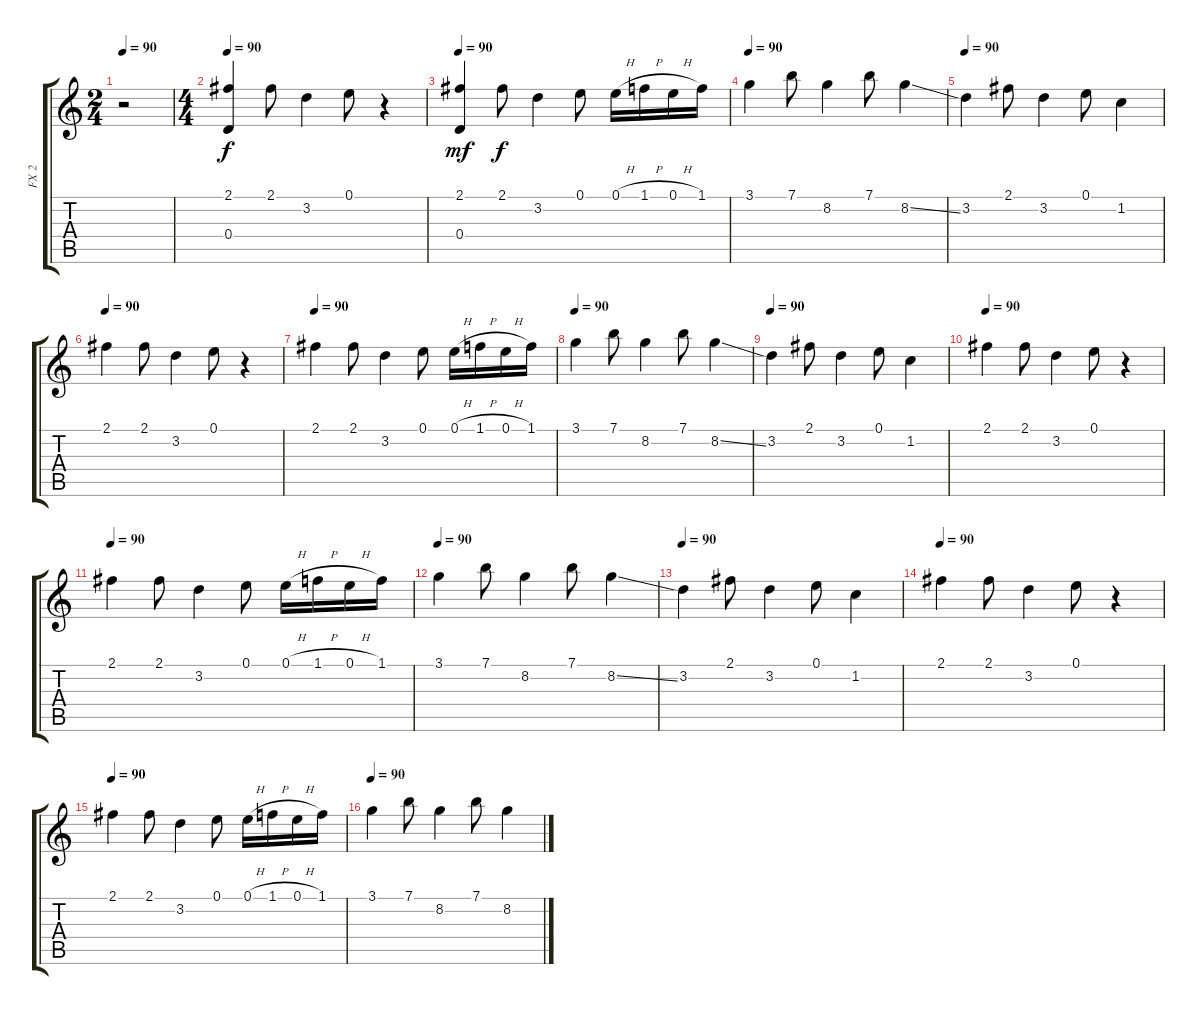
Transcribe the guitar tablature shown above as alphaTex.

\track ("FX 2" "FX 2") {instrument overdrivenguitar}
\staff {score tabs}
\tuning (E4 B3 G3 D3 A2 E2) {hide}
\ts (2 4)
\tempo 90
\clef g2
\ks c
r.2{dy f instrument overdrivenguitar} |
\ts (4 4)
\tempo 90
(2.1 0.4).4{volume 15 balance 13} 2.1.8 3.2.4 0.1.8 r.4 |
\tempo 90
(2.1 0.4).4{dy mf} 2.1.8{dy f} 3.2.4 0.1.8 0.1{h}.16 1.1{h}.16 0.1{h}.16 1.1.16 |
\tempo 90
3.1.4 7.1.8 8.2.4 7.1.8 8.2{ss}.4 |
\tempo 90
3.2.4 2.1.8 3.2.4 0.1.8 1.2.4 |
\tempo 90
2.1.4{balance 13} 2.1.8 3.2.4 0.1.8 r.4 |
\tempo 90
2.1.4 2.1.8 3.2.4 0.1.8 0.1{h}.16 1.1{h}.16 0.1{h}.16 1.1.16 |
\tempo 90
3.1.4 7.1.8 8.2.4 7.1.8 8.2{ss}.4 |
\tempo 90
3.2.4 2.1.8 3.2.4 0.1.8 1.2.4 |
\tempo 90
2.1.4{balance 13} 2.1.8 3.2.4 0.1.8 r.4 |
\tempo 90
2.1.4 2.1.8 3.2.4 0.1.8 0.1{h}.16 1.1{h}.16 0.1{h}.16 1.1.16 |
\tempo 90
3.1.4 7.1.8 8.2.4 7.1.8 8.2{ss}.4 |
\tempo 90
3.2.4 2.1.8 3.2.4 0.1.8 1.2.4 |
\tempo 90
2.1.4{balance 13} 2.1.8 3.2.4 0.1.8 r.4 |
\tempo 90
2.1.4 2.1.8 3.2.4 0.1.8 0.1{h}.16 1.1{h}.16 0.1{h}.16 1.1.16 |
\tempo 90
3.1.4 7.1.8 8.2.4 7.1.8 8.2{ss}.4
